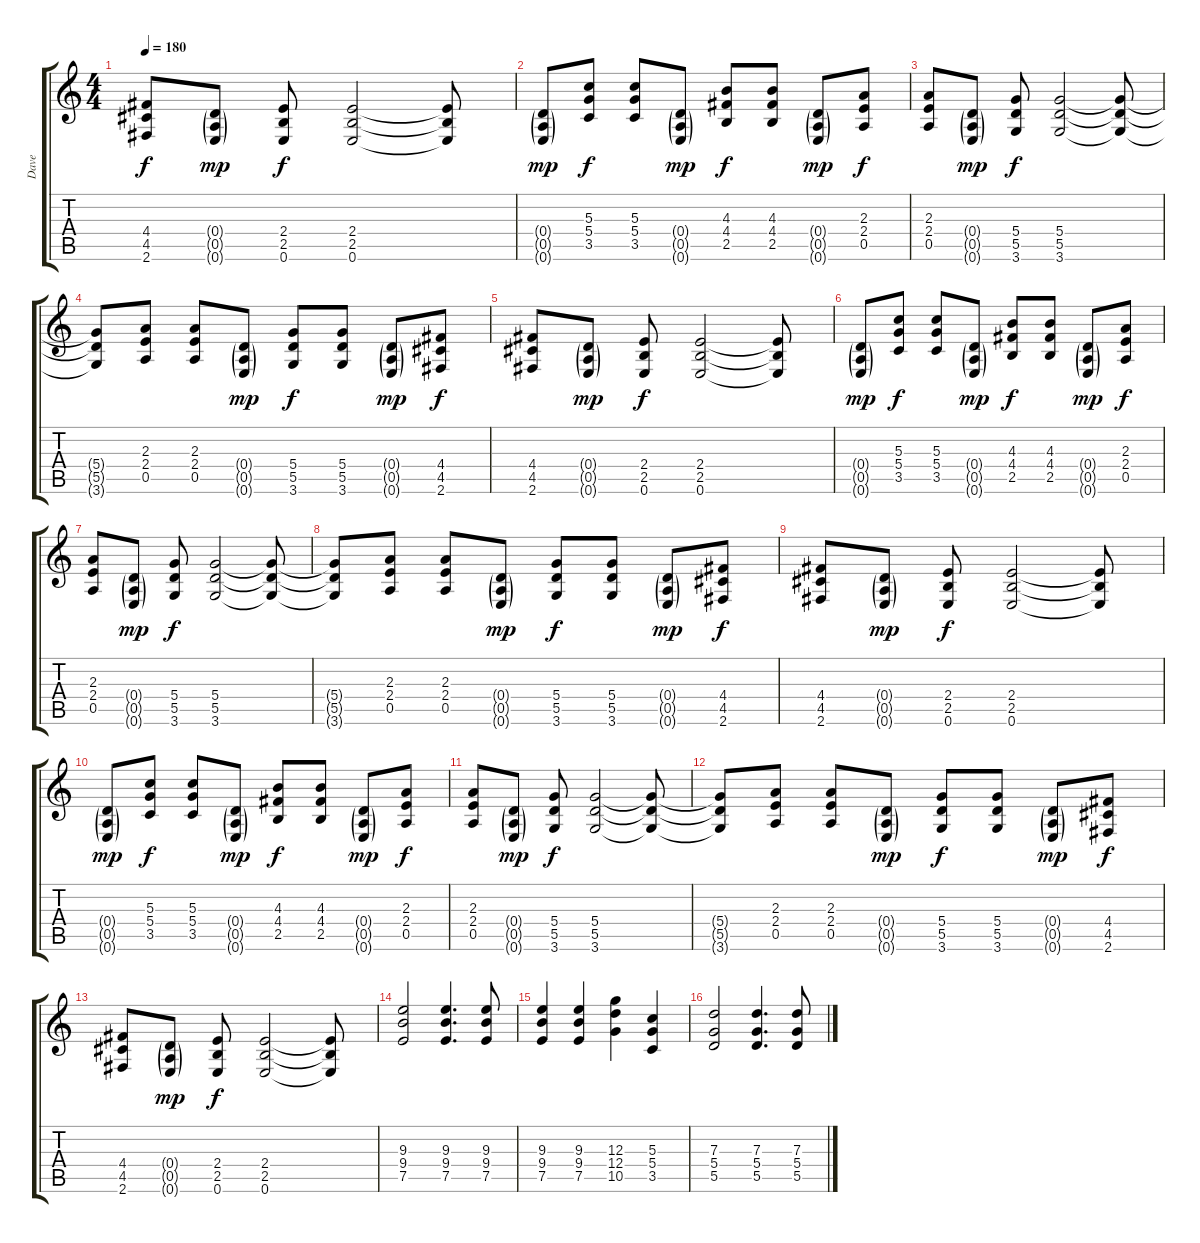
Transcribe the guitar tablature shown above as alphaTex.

\track ("Dave" "Dave") {instrument distortionguitar}
\staff {score tabs}
\tuning (E4 B3 G3 D3 A2 E2) {hide}
\ts (4 4)
\tempo 180
\clef g2
\ks c
(4.4 4.5 2.6).8{dy f} (0.4{g} 0.5{g} 0.6{g}).8{dy mp} (2.4 2.5 0.6).8{dy f} (2.4 2.5 0.6).2 (2.4{t} 2.5{t} 0.6{t}).8 |
(0.4{g} 0.5{g} 0.6{g}).8{dy mp} (5.3 5.4 3.5).8{dy f} (5.3 5.4 3.5).8 (0.4{g} 0.5{g} 0.6{g}).8{dy mp} (4.3 4.4 2.5).8{dy f} (4.3 4.4 2.5).8 (0.4{g} 0.5{g} 0.6{g}).8{dy mp} (2.3 2.4 0.5).8{dy f} |
(2.3 2.4 0.5).8 (0.4{g} 0.5{g} 0.6{g}).8{dy mp} (5.4 5.5 3.6).8{dy f} (5.4 5.5 3.6).2 (5.4{t} 5.5{t} 3.6{t}).8 |
(5.4{t} 5.5{t} 3.6{t}).8 (2.3 2.4 0.5).8 (2.3 2.4 0.5).8 (0.4{g} 0.5{g} 0.6{g}).8{dy mp} (5.4 5.5 3.6).8{dy f} (5.4 5.5 3.6).8 (0.4{g} 0.5{g} 0.6{g}).8{dy mp} (4.4 4.5 2.6).8{dy f} |
(4.4 4.5 2.6).8 (0.4{g} 0.5{g} 0.6{g}).8{dy mp} (2.4 2.5 0.6).8{dy f} (2.4 2.5 0.6).2 (2.4{t} 2.5{t} 0.6{t}).8 |
(0.4{g} 0.5{g} 0.6{g}).8{dy mp} (5.3 5.4 3.5).8{dy f} (5.3 5.4 3.5).8 (0.4{g} 0.5{g} 0.6{g}).8{dy mp} (4.3 4.4 2.5).8{dy f} (4.3 4.4 2.5).8 (0.4{g} 0.5{g} 0.6{g}).8{dy mp} (2.3 2.4 0.5).8{dy f} |
(2.3 2.4 0.5).8 (0.4{g} 0.5{g} 0.6{g}).8{dy mp} (5.4 5.5 3.6).8{dy f} (5.4 5.5 3.6).2 (5.4{t} 5.5{t} 3.6{t}).8 |
(5.4{t} 5.5{t} 3.6{t}).8 (2.3 2.4 0.5).8 (2.3 2.4 0.5).8 (0.4{g} 0.5{g} 0.6{g}).8{dy mp} (5.4 5.5 3.6).8{dy f} (5.4 5.5 3.6).8 (0.4{g} 0.5{g} 0.6{g}).8{dy mp} (4.4 4.5 2.6).8{dy f} |
(4.4 4.5 2.6).8 (0.4{g} 0.5{g} 0.6{g}).8{dy mp} (2.4 2.5 0.6).8{dy f} (2.4 2.5 0.6).2 (2.4{t} 2.5{t} 0.6{t}).8 |
(0.4{g} 0.5{g} 0.6{g}).8{dy mp} (5.3 5.4 3.5).8{dy f} (5.3 5.4 3.5).8 (0.4{g} 0.5{g} 0.6{g}).8{dy mp} (4.3 4.4 2.5).8{dy f} (4.3 4.4 2.5).8 (0.4{g} 0.5{g} 0.6{g}).8{dy mp} (2.3 2.4 0.5).8{dy f} |
(2.3 2.4 0.5).8 (0.4{g} 0.5{g} 0.6{g}).8{dy mp} (5.4 5.5 3.6).8{dy f} (5.4 5.5 3.6).2 (5.4{t} 5.5{t} 3.6{t}).8 |
(5.4{t} 5.5{t} 3.6{t}).8 (2.3 2.4 0.5).8 (2.3 2.4 0.5).8 (0.4{g} 0.5{g} 0.6{g}).8{dy mp} (5.4 5.5 3.6).8{dy f} (5.4 5.5 3.6).8 (0.4{g} 0.5{g} 0.6{g}).8{dy mp} (4.4 4.5 2.6).8{dy f} |
(4.4 4.5 2.6).8 (0.4{g} 0.5{g} 0.6{g}).8{dy mp} (2.4 2.5 0.6).8{dy f} (2.4 2.5 0.6).2 (2.4{t} 2.5{t} 0.6{t}).8 |
(9.3 9.4 7.5).2 (9.3 9.4 7.5).4{d} (9.3 9.4 7.5).8 |
(9.3 9.4 7.5).4 (9.3 9.4 7.5).4 (12.3 12.4 10.5).4 (5.3 5.4 3.5).4 |
(7.3 5.4 5.5).2 (7.3 5.4 5.5).4{d} (7.3 5.4 5.5).8
